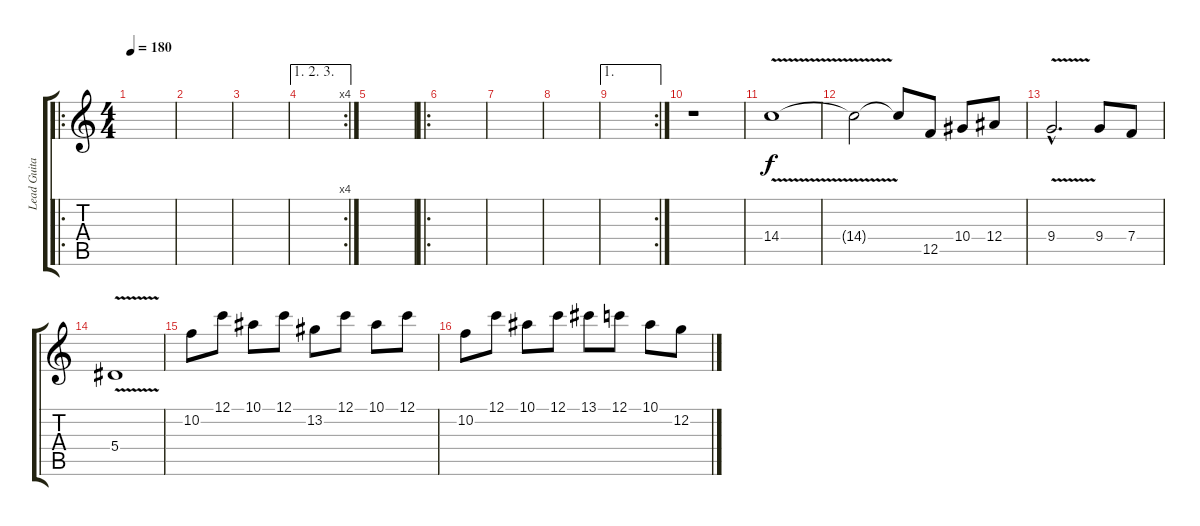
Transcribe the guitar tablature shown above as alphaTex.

\track ("Lead Guitar 1" "Lead Guita") {instrument overdrivenguitar}
\staff {score tabs}
\tuning (C4 G3 Eb3 Bb2 F2 C2) {hide}
\ro
\ts (4 4)
\tempo 180
\clef g2
\ks c
|
|
|
\ae (1 2 3)
\rc 4
|
|
\ro
|
|
|
\ae 1
\rc 2
|
r.1 |
14.4{v}.1 |
14.4{t}.2 14.4{t}.8 12.5.8 10.4.8 12.4.8 |
9.4{v hac}.2{d} 9.4.8 7.4.8 |
5.4{v}.1 |
10.2.8 12.1.8 10.1.8 12.1.8 13.2.8 12.1.8 10.1.8 12.1.8 |
10.2.8 12.1.8 10.1.8 12.1.8 13.1.8 12.1.8 10.1.8 12.2.8
